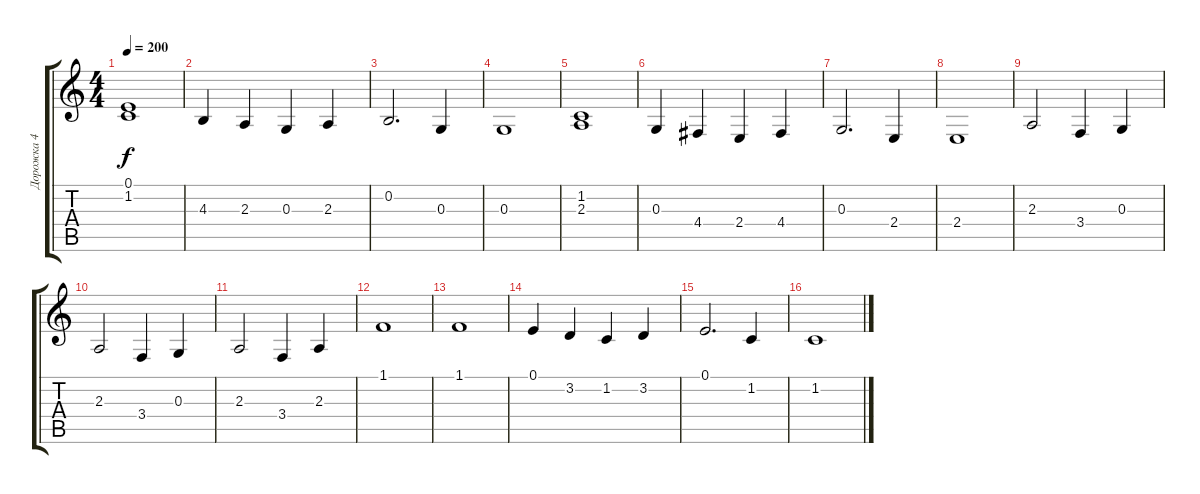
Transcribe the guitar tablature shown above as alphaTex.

\track ("Дорожка 4" "Дорожка 4") {instrument lead6voice}
\staff {score tabs}
\tuning (E4 B3 G3 D3 A2 E2) {hide}
\ts (4 4)
\tempo 200
\clef g2
\ks c
(0.1 1.2).1{dy f} |
4.3.4 2.3.4 0.3.4 2.3.4 |
0.2.2{d} 0.3.4 |
0.3.1 |
(1.2 2.3).1 |
0.3.4 4.4.4 2.4.4 4.4.4 |
0.3.2{d} 2.4.4 |
2.4.1 |
2.3.2 3.4.4 0.3.4 |
2.3.2 3.4.4 0.3.4 |
2.3.2 3.4.4 2.3.4 |
1.1.1 |
1.1.1 |
0.1.4 3.2.4 1.2.4 3.2.4 |
0.1.2{d} 1.2.4 |
1.2.1
